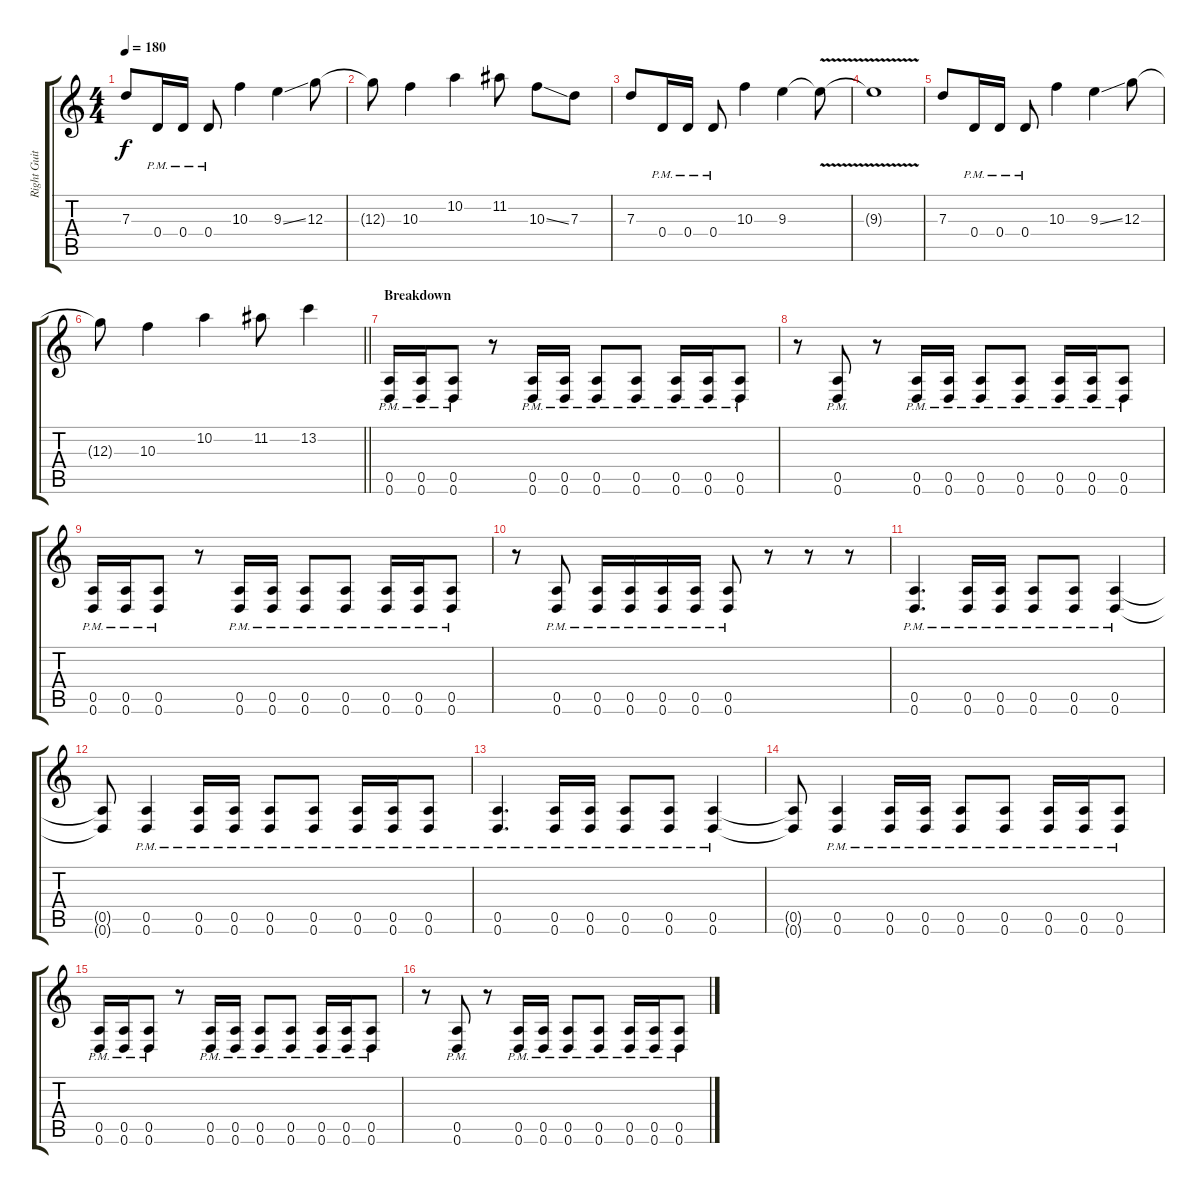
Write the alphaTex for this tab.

\track ("Right Guitar" "Right Guit") {instrument distortionguitar}
\staff {score tabs}
\tuning (E4 B3 G3 D3 A2 D2) {hide}
\ts (4 4)
\tempo 180
\clef g2
\ks c
7.3.8{dy f} 0.4{pm}.16 0.4{pm}.16 0.4{pm}.8 10.3.4 9.3{ss}.4 12.3.8 |
12.3{t}.8 10.3.4 10.2.4 11.2.8 10.3{ss}.8 7.3.8 |
7.3.8 0.4{pm}.16 0.4{pm}.16 0.4{pm}.8 10.3.4 9.3.4 9.3{v t}.8 |
9.3{v t}.1 |
7.3.8 0.4{pm}.16 0.4{pm}.16 0.4{pm}.8 10.3.4 9.3{ss}.4 12.3.8 |
\barLineRight lightlight
12.3{t}.8 10.3.4 10.2.4 11.2.8 13.2.4 |
\section ("" "Breakdown")
(0.5{pm} 0.6{pm}).16 (0.5{pm} 0.6{pm}).16 (0.5{pm} 0.6{pm}).8 r.8 (0.5{pm} 0.6{pm}).16 (0.5{pm} 0.6{pm}).16 (0.5{pm} 0.6{pm}).8 (0.5{pm} 0.6{pm}).8 (0.5{pm} 0.6{pm}).16 (0.5{pm} 0.6{pm}).16 (0.5{pm} 0.6{pm}).8 |
r.8 (0.5{pm} 0.6{pm}).8 r.8 (0.5{pm} 0.6{pm}).16 (0.5{pm} 0.6{pm}).16 (0.5{pm} 0.6{pm}).8 (0.5{pm} 0.6{pm}).8 (0.5{pm} 0.6{pm}).16 (0.5{pm} 0.6{pm}).16 (0.5{pm} 0.6{pm}).8 |
(0.5{pm} 0.6{pm}).16 (0.5{pm} 0.6{pm}).16 (0.5{pm} 0.6{pm}).8 r.8 (0.5{pm} 0.6{pm}).16 (0.5{pm} 0.6{pm}).16 (0.5{pm} 0.6{pm}).8 (0.5{pm} 0.6{pm}).8 (0.5{pm} 0.6{pm}).16 (0.5{pm} 0.6{pm}).16 (0.5{pm} 0.6{pm}).8 |
r.8 (0.5{pm} 0.6{pm}).8 (0.5{pm} 0.6{pm}).16 (0.5{pm} 0.6{pm}).16 (0.5{pm} 0.6{pm}).16 (0.5{pm} 0.6{pm}).16 (0.5{pm} 0.6{pm}).8 r.8 r.8 r.8 |
(0.5{pm} 0.6{pm}).4{d} (0.5{pm} 0.6{pm}).16 (0.5{pm} 0.6{pm}).16 (0.5{pm} 0.6{pm}).8 (0.5{pm} 0.6{pm}).8 (0.5{pm} 0.6{pm}).4 |
(0.5{t} 0.6{t}).8 (0.5{pm} 0.6{pm}).4 (0.5{pm} 0.6{pm}).16 (0.5{pm} 0.6{pm}).16 (0.5{pm} 0.6{pm}).8 (0.5{pm} 0.6{pm}).8 (0.5{pm} 0.6{pm}).16 (0.5{pm} 0.6{pm}).16 (0.5{pm} 0.6{pm}).8 |
(0.5{pm} 0.6{pm}).4{d} (0.5{pm} 0.6{pm}).16 (0.5{pm} 0.6{pm}).16 (0.5{pm} 0.6{pm}).8 (0.5{pm} 0.6{pm}).8 (0.5{pm} 0.6{pm}).4 |
(0.5{t} 0.6{t}).8 (0.5{pm} 0.6{pm}).4 (0.5{pm} 0.6{pm}).16 (0.5{pm} 0.6{pm}).16 (0.5{pm} 0.6{pm}).8 (0.5{pm} 0.6{pm}).8 (0.5{pm} 0.6{pm}).16 (0.5{pm} 0.6{pm}).16 (0.5{pm} 0.6{pm}).8 |
(0.5{pm} 0.6{pm}).16 (0.5{pm} 0.6{pm}).16 (0.5{pm} 0.6{pm}).8 r.8 (0.5{pm} 0.6{pm}).16 (0.5{pm} 0.6{pm}).16 (0.5{pm} 0.6{pm}).8 (0.5{pm} 0.6{pm}).8 (0.5{pm} 0.6{pm}).16 (0.5{pm} 0.6{pm}).16 (0.5{pm} 0.6{pm}).8 |
r.8 (0.5{pm} 0.6{pm}).8 r.8 (0.5{pm} 0.6{pm}).16 (0.5{pm} 0.6{pm}).16 (0.5{pm} 0.6{pm}).8 (0.5{pm} 0.6{pm}).8 (0.5{pm} 0.6{pm}).16 (0.5{pm} 0.6{pm}).16 (0.5{pm} 0.6{pm}).8
